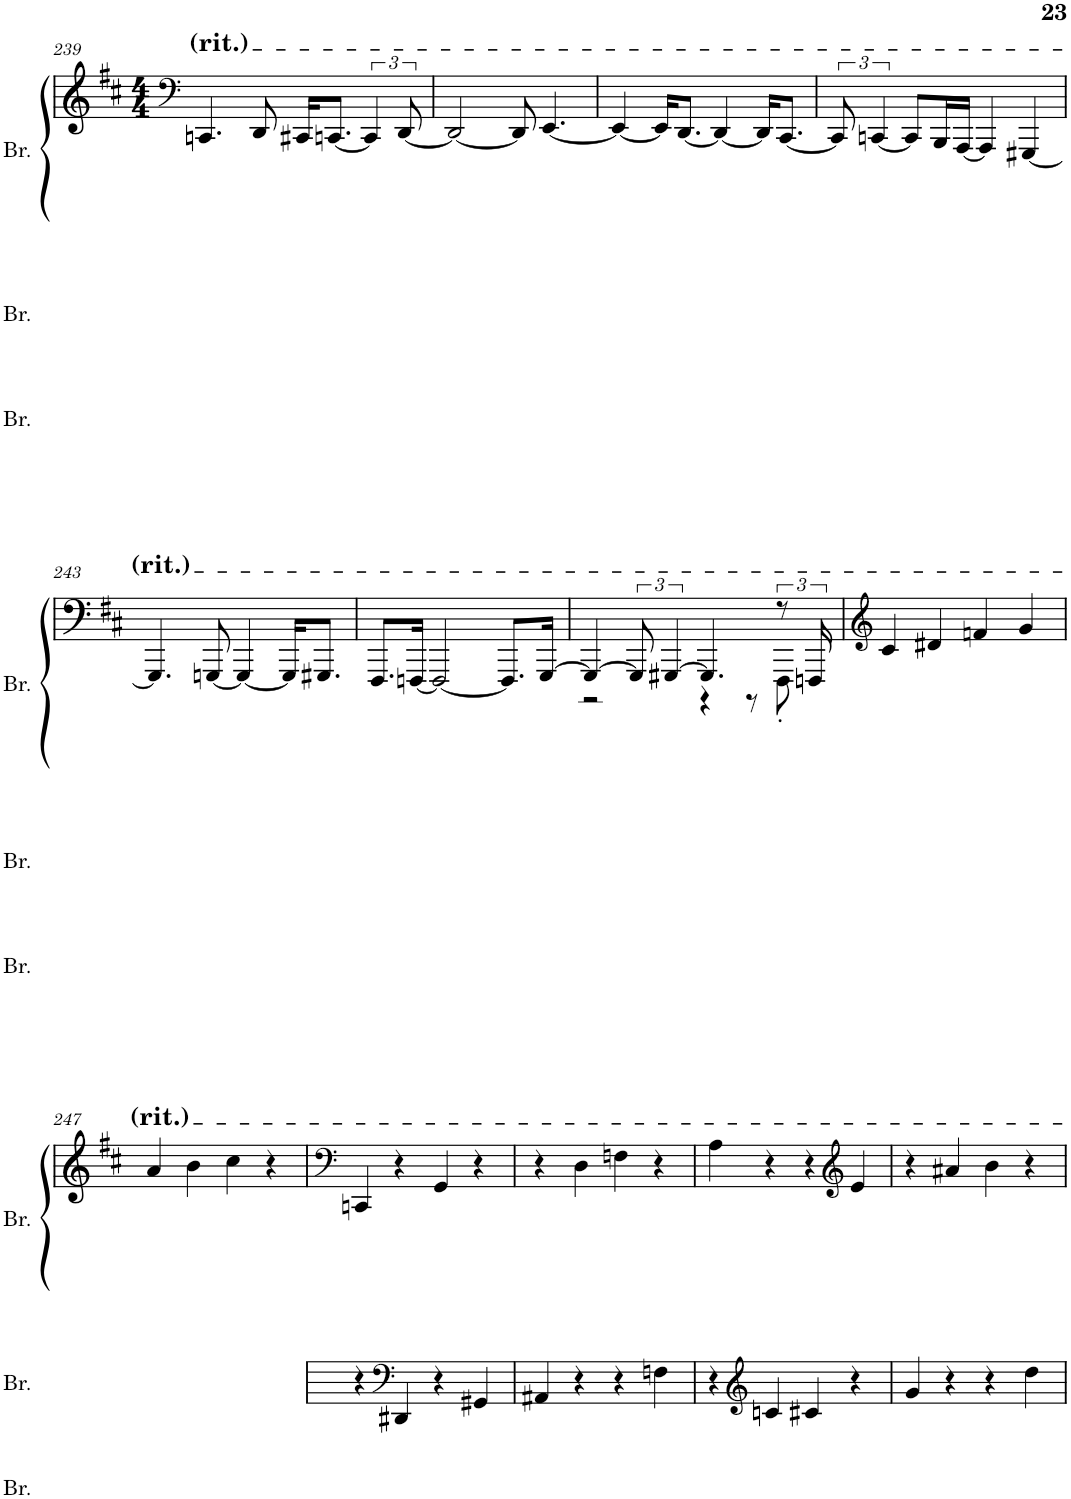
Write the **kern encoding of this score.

**kern	**kern	**kern	**kern
*part3	*part2	*part1	*part1
*staff4	*staff3	*staff2	*staff1
*I"Brass	*I"Brass	*I"Brass	*
*I'Br.	*I'Br.	*I'Br.	*
!!LO:PB:g=z
*clefG2	*clefG2	*clefG2	*clefF4
*k[f#c#]	*k[f#c#]	*k[f#c#]	*k[f#c#]
*M4/4	*M4/4	*M4/4	*M4/4
=239	=239	=239	=239
1r	1r	1r	4.CCn/
.	.	.	8DD/
.	.	.	16CC#X/KL
.	.	.	[8.CCn/J
.	.	.	6CC/]
.	.	.	[12DD/
=240	=240	=240	=240
1r	1r	1r	2DD/_
.	.	.	8DD/]
.	.	.	[4.EE/
=241	=241	=241	=241
1r	1r	1r	4EE/_
.	.	.	16EE/KL]
.	.	.	[8.DD/J
.	.	.	4DD/_
.	.	.	16DD/KL]
.	.	.	[8.CC#/J
=242	=242	=242	=242
1r	1r	1r	12CC#/]
.	.	.	[6CCn/
.	.	.	8CC/L]
.	.	.	16BBB/L
.	.	.	[16AAA/JJ
.	.	.	4AAA/]
.	.	.	[4GGG#X/
!!LO:LB:g=z
=243	=243	=243	=243
1r	1r	1r	4.GGG#/]
.	.	.	[8GGGn/
.	.	.	4GGG/_
.	.	.	16GGG/KL]
.	.	.	8.GGG#X/J
=244	=244	=244	=244
1r	1r	1r	8.FFF#/L
.	.	.	[16FFFn/Jk
.	.	.	2FFF/_
.	.	.	8.FFF/L]
.	.	.	[16GGG/Jk
=245	=245	=245	=245
*	*	*	*^
1r	1r	1r	4GGG/_	2r
.	.	.	12GGG/]	.
.	.	.	[6GGG#X/	.
.	.	.	4.GGG#/]	4r
.	.	.	.	8r
.	.	.	12r	8FFF#'\
.	.	.	24FFFn/	.
*	*	*	*v	*v
=246	=246	=246	=246
*	*	*	*clefG2
1r	1r	1r	4c#/
.	.	.	4d#X/
.	.	.	4fn/
.	.	.	4g/
!!LO:LB:g=z
=247	=247	=247	=247
1r	1r	1r	4a/
.	.	.	4b\
.	.	.	4cc#\
.	.	.	4r
=248	=248	=248	=248
*	*	*	*clefF4
1r	4r	1r	4CCn/
*	*clefF4	*	*
.	4DD#X/	.	4r
.	4r	.	4GG/
.	4GG#X/	.	4r
=249	=249	=249	=249
1r	4AA#X/	1r	4r
.	4r	.	4D\
.	4r	.	4Fn\
.	4Fn\	.	4r
=250	=250	=250	=250
1r	4r	1r	4A\
*	*clefG2	*	*
.	4cn/	.	4r
.	4c#X/	.	4r
*	*	*	*clefG2
.	4r	.	4e/
=251	=251	=251	=251
1r	4g/	1r	4r
.	4r	.	4a#X/
.	4r	.	4b\
.	4dd\	.	4r
=	=	=	=
*-	*-	*-	*-
